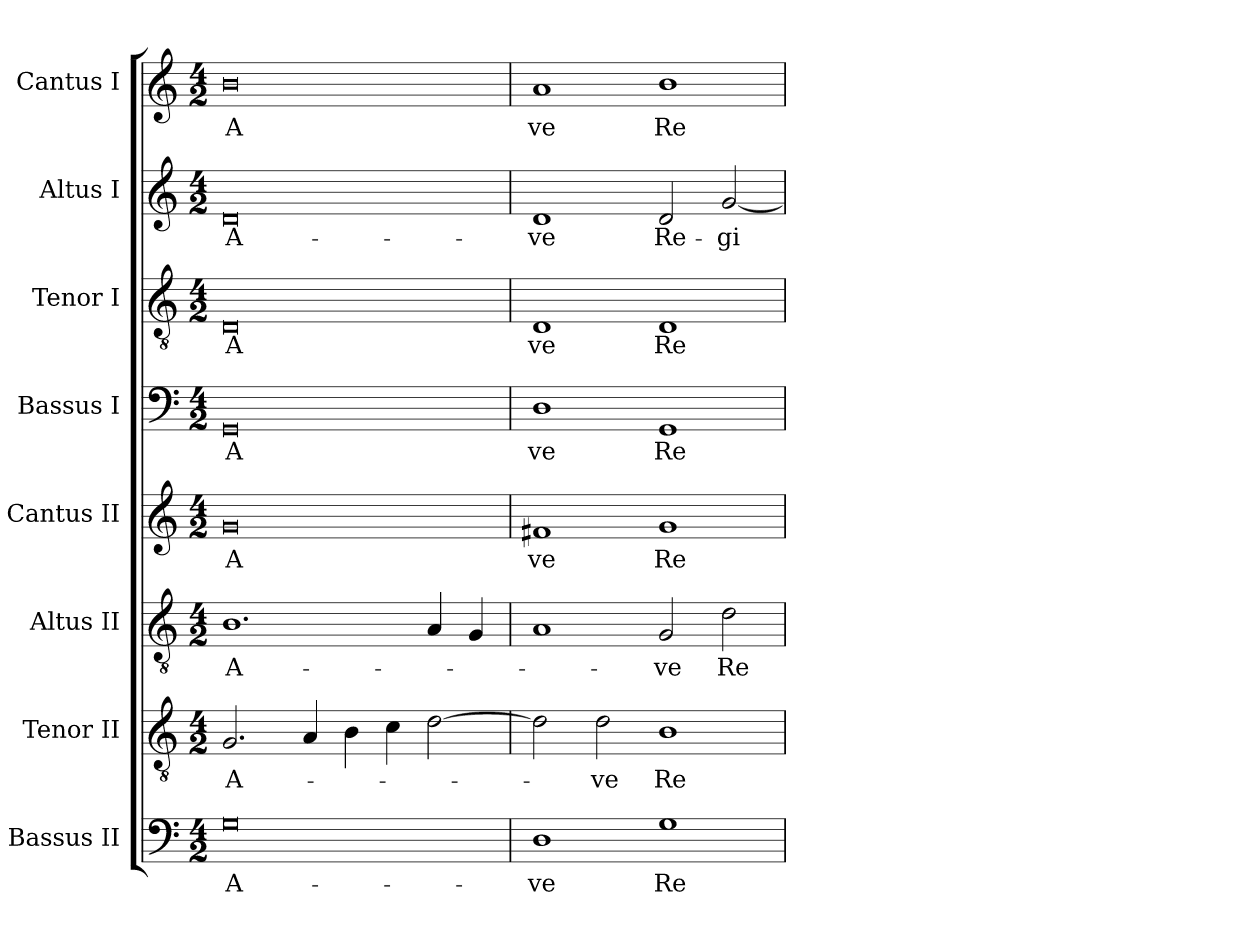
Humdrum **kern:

**kern	**text	**kern	**text	**kern	**text	**kern	**text	**kern	**text	**kern	**text	**kern	**text	**kern	**text
*part8	*part8	*part7	*part7	*part6	*part6	*part5	*part5	*part4	*part4	*part3	*part3	*part2	*part2	*part1	*part1
*staff8	*staff8	*staff7	*staff7	*staff6	*staff6	*staff5	*staff5	*staff4	*staff4	*staff3	*staff3	*staff2	*staff2	*staff1	*staff1
*I"Bassus II	*	*I"Tenor II	*	*I"Altus II	*	*I"Cantus II	*	*I"Bassus I	*	*I"Tenor I	*	*I"Altus I	*	*I"Cantus I	*
!!LO:PB:g=z
*stria5	*	*stria5	*	*stria5	*	*stria5	*	*stria5	*	*stria5	*	*stria5	*	*stria5	*
*clefF4	*	*clefGv2	*	*clefGv2	*	*clefG2	*	*clefF4	*	*clefGv2	*	*clefG2	*	*clefG2	*
*M4/2	*	*M4/2	*	*M4/2	*	*M4/2	*	*M4/2	*	*M4/2	*	*M4/2	*	*M4/2	*
=1	=1	=1	=1	=1	=1	=1	=1	=1	=1	=1	=1	=1	=1	=1	=1
!	!LO:LY:b:cj	!	!LO:LY:b:cj	!	!LO:LY:b:cj	!	!LO:LY:b:cj	!	!LO:LY:b:cj	!	!LO:LY:b:cj	!	!LO:LY:b:cj	!	!LO:LY:b:cj
0G	-A-	2.G/	-A-	1.B	-A-	0g	A	0GG	A	0D	-A	0d	A-	0b	A
.	.	4A/	.	.	.	.	.	.	.	.	.	.	.	.	.
.	.	4B\	.	.	.	.	.	.	.	.	.	.	.	.	.
.	.	4c\	.	.	.	.	.	.	.	.	.	.	.	.	.
.	.	[>2d\	.	4A/	.	.	.	.	.	.	.	.	.	.	.
.	.	.	.	4G/	.	.	.	.	.	.	.	.	.	.	.
=2	=2	=2	=2	=2	=2	=2	=2	=2	=2	=2	=2	=2	=2	=2	=2
!	!LO:LY:b:cj	!	!	!	!	!	!LO:LY:b:cj	!	!LO:LY:b:cj	!	!LO:LY:b:cj	!	!LO:LY:b:cj	!	!LO:LY:b:cj
1D	-ve	2d\]	.	1A	.	1f#X	ve	1D	ve	1D	ve	1d	-ve	1a	ve
!	!	!	!LO:LY:b:cj	!	!	!	!	!	!	!	!	!	!	!	!
.	.	2d\	-ve	.	.	.	.	.	.	.	.	.	.	.	.
!	!LO:LY:b:cj	!	!LO:LY:b:cj	!	!LO:LY:b:cj	!	!LO:LY:b:cj	!	!LO:LY:b:cj	!	!LO:LY:b:cj	!	!LO:LY:b:cj	!	!LO:LY:b:cj
1G	Re-	1B	Re-	2G/	-ve	1g	Re	1GG	Re	1D	Re	2d/	Re-	1b	Re
!	!	!	!	!	!LO:LY:b:cj	!	!	!	!	!	!	!	!LO:LY:b:cj	!	!
.	.	.	.	2d\	Re-	.	.	.	.	.	.	[<2g/	-gi-	.	.
=	=	=	=	=	=	=	=	=	=	=	=	=	=	=	=
*-	*-	*-	*-	*-	*-	*-	*-	*-	*-	*-	*-	*-	*-	*-	*-
